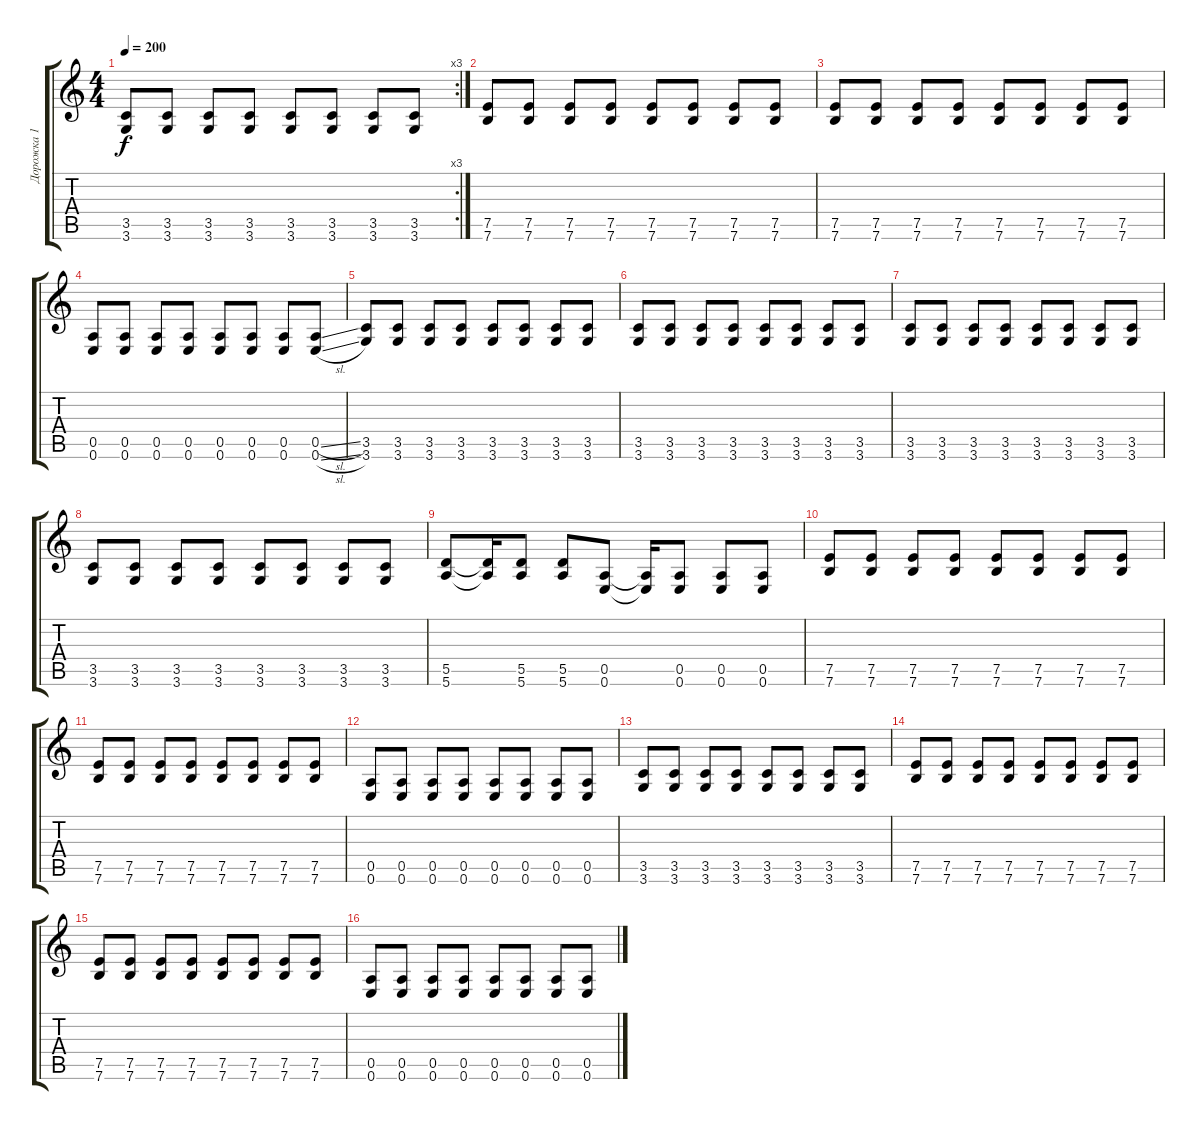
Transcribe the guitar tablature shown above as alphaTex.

\track ("Дорожка 1" "Дорожка 1") {instrument distortionguitar}
\staff {score tabs}
\tuning (E4 B3 G3 D3 A2 E2) {hide}
\rc 3
\ts (4 4)
\tempo 200
\clef g2
\ks c
(3.5 3.6).8{dy f} (3.5 3.6).8 (3.5 3.6).8 (3.5 3.6).8 (3.5 3.6).8 (3.5 3.6).8 (3.5 3.6).8 (3.5 3.6).8 |
(7.5 7.6).8 (7.5 7.6).8 (7.5 7.6).8 (7.5 7.6).8 (7.5 7.6).8 (7.5 7.6).8 (7.5 7.6).8 (7.5 7.6).8 |
(7.5 7.6).8 (7.5 7.6).8 (7.5 7.6).8 (7.5 7.6).8 (7.5 7.6).8 (7.5 7.6).8 (7.5 7.6).8 (7.5 7.6).8 |
(0.5 0.6).8 (0.5 0.6).8 (0.5 0.6).8 (0.5 0.6).8 (0.5 0.6).8 (0.5 0.6).8 (0.5 0.6).8 (0.5{sl} 0.6{sl}).8 |
(3.5 3.6).8 (3.5 3.6).8 (3.5 3.6).8 (3.5 3.6).8 (3.5 3.6).8 (3.5 3.6).8 (3.5 3.6).8 (3.5 3.6).8 |
(3.5 3.6).8 (3.5 3.6).8 (3.5 3.6).8 (3.5 3.6).8 (3.5 3.6).8 (3.5 3.6).8 (3.5 3.6).8 (3.5 3.6).8 |
(3.5 3.6).8 (3.5 3.6).8 (3.5 3.6).8 (3.5 3.6).8 (3.5 3.6).8 (3.5 3.6).8 (3.5 3.6).8 (3.5 3.6).8 |
(3.5 3.6).8 (3.5 3.6).8 (3.5 3.6).8 (3.5 3.6).8 (3.5 3.6).8 (3.5 3.6).8 (3.5 3.6).8 (3.5 3.6).8 |
(5.5 5.6).8 (5.5{t} 5.6{t}).16 (5.5 5.6).8 (5.5 5.6).8 (0.5 0.6).8 (0.5{t} 0.6{t}).16 (0.5 0.6).8 (0.5 0.6).8 (0.5 0.6).8 |
(7.5 7.6).8 (7.5 7.6).8 (7.5 7.6).8 (7.5 7.6).8 (7.5 7.6).8 (7.5 7.6).8 (7.5 7.6).8 (7.5 7.6).8 |
(7.5 7.6).8 (7.5 7.6).8 (7.5 7.6).8 (7.5 7.6).8 (7.5 7.6).8 (7.5 7.6).8 (7.5 7.6).8 (7.5 7.6).8 |
(0.5 0.6).8 (0.5 0.6).8 (0.5 0.6).8 (0.5 0.6).8 (0.5 0.6).8 (0.5 0.6).8 (0.5 0.6).8 (0.5 0.6).8 |
(3.5 3.6).8 (3.5 3.6).8 (3.5 3.6).8 (3.5 3.6).8 (3.5 3.6).8 (3.5 3.6).8 (3.5 3.6).8 (3.5 3.6).8 |
(7.5 7.6).8 (7.5 7.6).8 (7.5 7.6).8 (7.5 7.6).8 (7.5 7.6).8 (7.5 7.6).8 (7.5 7.6).8 (7.5 7.6).8 |
(7.5 7.6).8 (7.5 7.6).8 (7.5 7.6).8 (7.5 7.6).8 (7.5 7.6).8 (7.5 7.6).8 (7.5 7.6).8 (7.5 7.6).8 |
(0.5 0.6).8 (0.5 0.6).8 (0.5 0.6).8 (0.5 0.6).8 (0.5 0.6).8 (0.5 0.6).8 (0.5 0.6).8 (0.5 0.6).8
